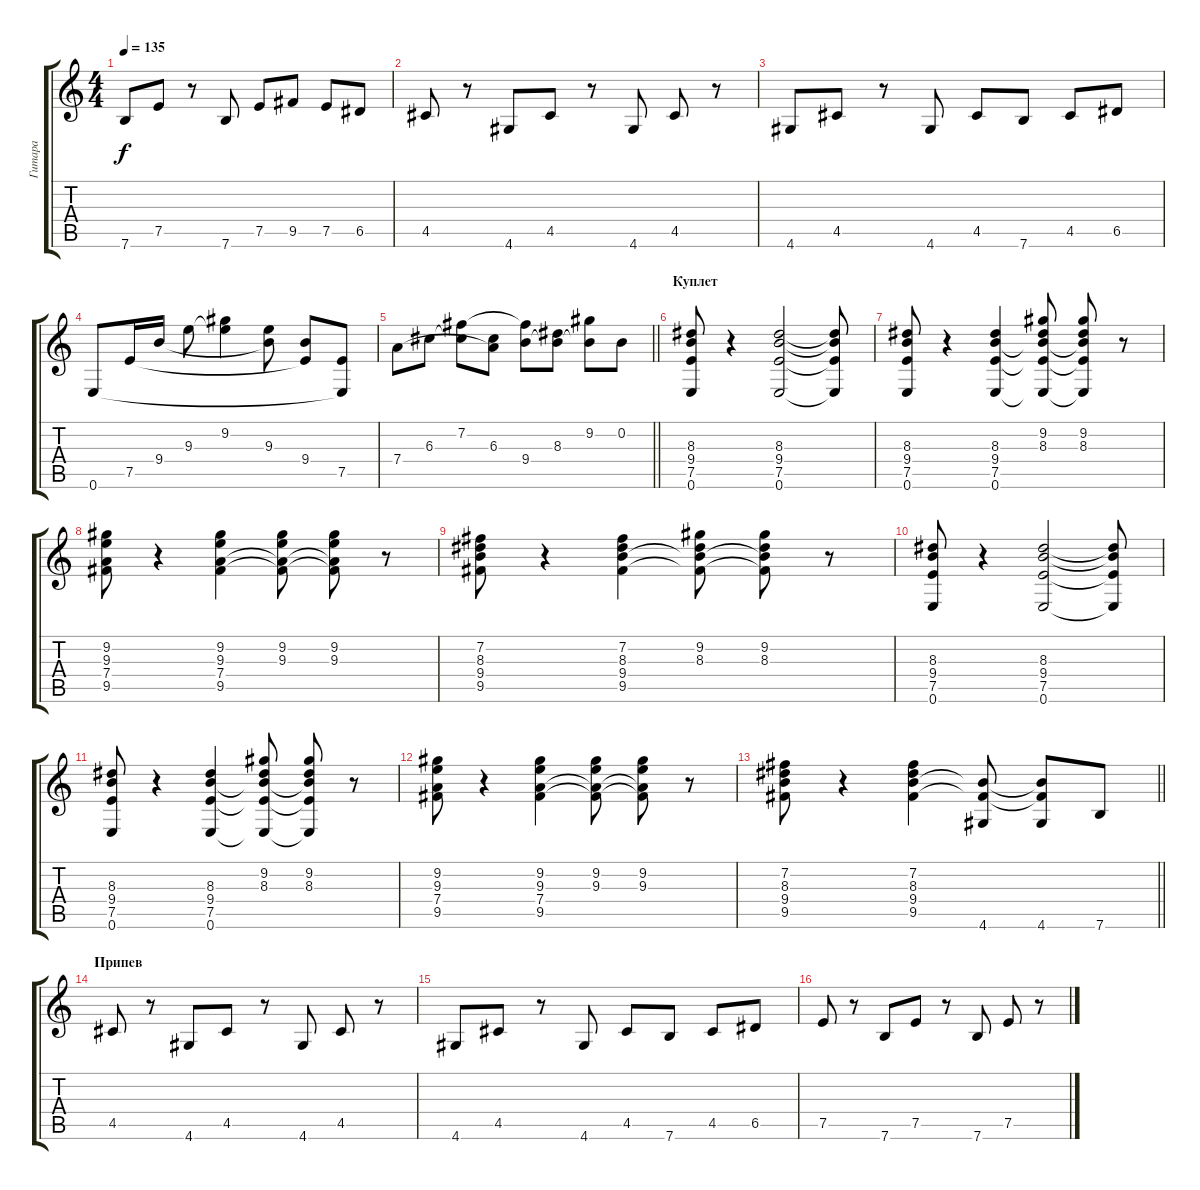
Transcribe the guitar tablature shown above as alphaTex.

\track ("Гитара" "Гитара") {instrument acousticguitarsteel}
\staff {score tabs}
\tuning (E4 B3 G3 D3 A2 E2) {hide}
\ts (4 4)
\tempo 135
\clef g2
\ks c
7.6.8{dy f} 7.5.8 r.8 7.6.8 7.5.8 9.5.8 7.5.8 6.5.8 |
4.5.8 r.8 4.6.8 4.5.8 r.8 4.6.8 4.5.8 r.8 |
4.6.8 4.5.8 r.8 4.6.8 4.5.8 7.6.8 4.5.8 6.5.8 |
0.6.8 7.5.16 9.4.16 9.3.8 (9.2 9.3{t}).4 (9.3 9.4{t}).8 (9.4 7.5{t}).8 (7.5 0.6{t}).8 |
\barLineRight lightlight
7.4.8 6.3.8 (7.2 6.3{t}).8 (6.3 7.4{t}).8 (7.2{t} 9.4).8 (8.3 9.4{t}).8 (9.2 9.4{t}).8 0.2.8 |
\section ("" "Куплет")
(8.3 9.4 7.5 0.6).8 r.4 (8.3 9.4 7.5 0.6).2 (8.3{t} 9.4{t} 7.5{t} 0.6{t}).8 |
(8.3 9.4 7.5 0.6).8 r.4 (8.3 9.4 7.5 0.6).4 (9.2 8.3 9.4{t} 7.5{t} 0.6{t}).8 (9.2 8.3 9.4{t} 7.5{t} 0.6{t}).8 r.8 |
(9.2 9.3 7.4 9.5).8 r.4 (9.2 9.3 7.4 9.5).4 (9.2 9.3 7.4{t} 9.5{t}).8 (9.2 9.3 7.4{t} 9.5{t}).8 r.8 |
(7.2 8.3 9.4 9.5).8 r.4 (7.2 8.3 9.4 9.5).4 (9.2 8.3 9.4{t} 9.5{t}).8 (9.2 8.3 9.4{t} 9.5{t}).8 r.8 |
(8.3 9.4 7.5 0.6).8 r.4 (8.3 9.4 7.5 0.6).2 (8.3{t} 9.4{t} 7.5{t} 0.6{t}).8 |
(8.3 9.4 7.5 0.6).8 r.4 (8.3 9.4 7.5 0.6).4 (9.2 8.3 9.4{t} 7.5{t} 0.6{t}).8 (9.2 8.3 9.4{t} 7.5{t} 0.6{t}).8 r.8 |
(9.2 9.3 7.4 9.5).8 r.4 (9.2 9.3 7.4 9.5).4 (9.2 9.3 7.4{t} 9.5{t}).8 (9.2 9.3 7.4{t} 9.5{t}).8 r.8 |
\barLineRight lightlight
(7.2 8.3 9.4 9.5).8 r.4 (7.2 8.3 9.4 9.5).4 (9.4{t} 9.5{t} 4.6).8 (9.4{t} 9.5{t} 4.6).8 7.6.8 |
\section ("" "Припев")
4.5.8 r.8 4.6.8 4.5.8 r.8 4.6.8 4.5.8 r.8 |
4.6.8 4.5.8 r.8 4.6.8 4.5.8 7.6.8 4.5.8 6.5.8 |
7.5.8 r.8 7.6.8 7.5.8 r.8 7.6.8 7.5.8 r.8
